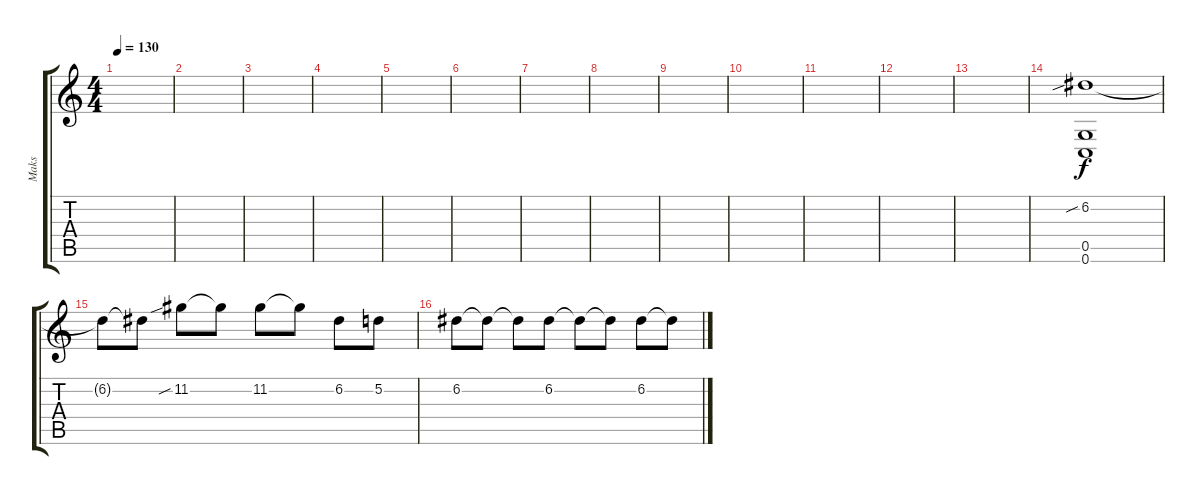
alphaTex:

\track ("Maks" "Maks") {instrument distortionguitar}
\staff {score tabs}
\tuning (D4 A3 F3 C3 G2 C2) {hide}
\ts (4 4)
\tempo 130
\clef g2
\ks c
|
|
|
|
|
|
|
|
|
|
|
|
|
(6.2{sib} 0.5 0.6).1 |
6.2{t}.8 6.2{t}.8 11.2{sib}.8 11.2{t}.8 11.2.8 11.2{t}.8 6.2.8 5.2.8 |
6.2.8 6.2{t}.8 6.2{t}.8 6.2.8 6.2{t}.8 6.2{t}.8 6.2.8 6.2{t}.8
